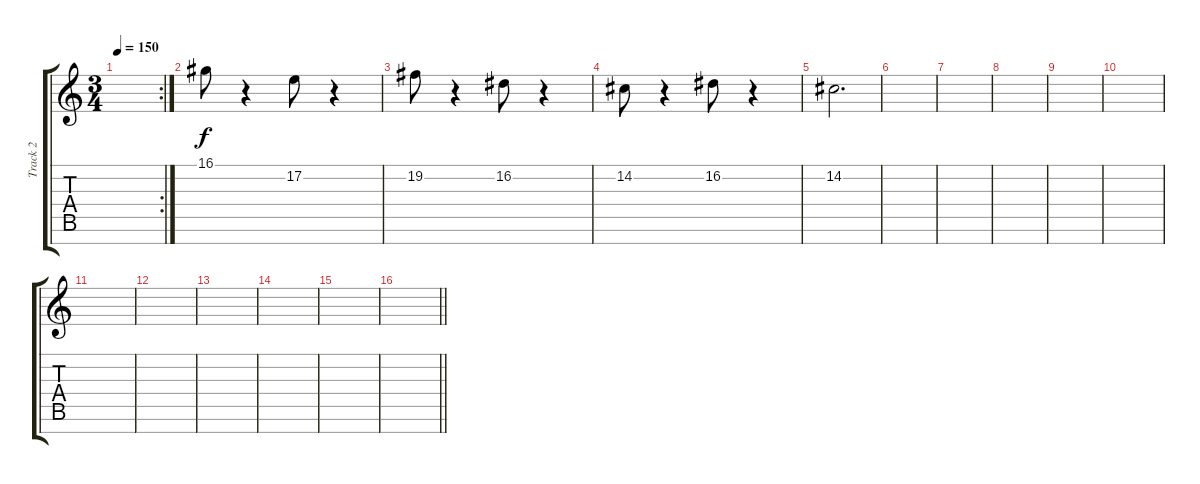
\track ("Track 2" "Track 2") {instrument lead1square}
\staff {score tabs}
\tuning (E4 B3 G3 D3 A2 E2 B1) {hide}
\rc 2
\ts (3 4)
\tempo 150
\clef g2
\ks c
|
16.1.8 r.4 17.2.8 r.4 |
19.2.8 r.4 16.2.8 r.4 |
14.2.8 r.4 16.2.8 r.4 |
14.2.2{d} |
|
|
|
|
|
|
|
|
|
|
\barLineRight lightlight
